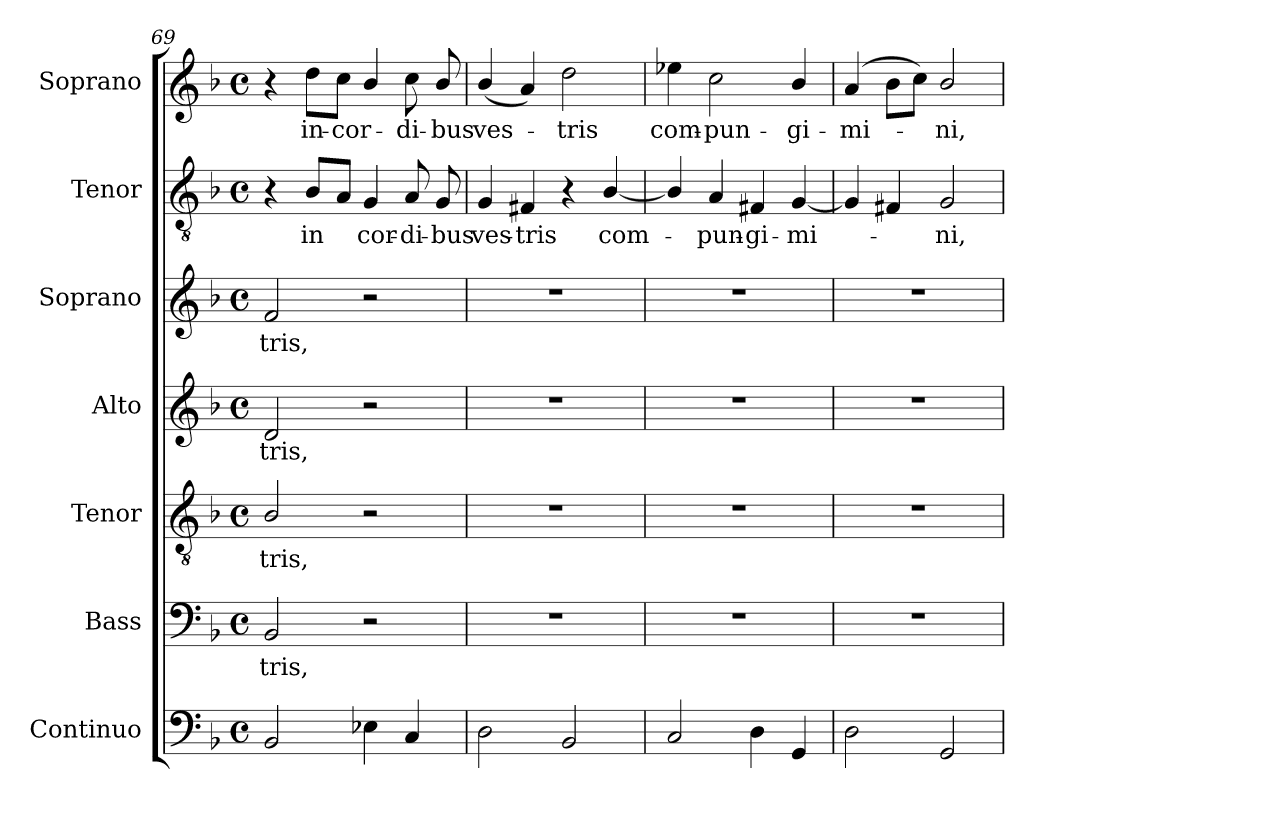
**kern	**kern	**text	**kern	**text	**kern	**text	**kern	**text	**kern	**text	**kern	**text
*part7	*part6	*part6	*part5	*part5	*part4	*part4	*part3	*part3	*part2	*part2	*part1	*part1
*staff7	*staff6	*staff6	*staff5	*staff5	*staff4	*staff4	*staff3	*staff3	*staff2	*staff2	*staff1	*staff1
*I"Continuo	*I"Bass	*	*I"Tenor	*	*I"Alto	*	*I"Soprano	*	*I"Tenor	*	*I"Soprano	*
*I'Cont.	*I'B.	*	*I'T.	*	*I'A.	*	*I'S.	*	*I'T.	*	*I'S.	*
*clefF4	*clefF4	*	*clefGv2	*	*clefG2	*	*clefG2	*	*clefGv2	*	*clefG2	*
*	*	*	*ITrd7c12	*	*	*	*	*	*ITrd7c12	*	*	*
*k[b-]	*k[b-]	*	*k[b-]	*	*k[b-]	*	*k[b-]	*	*k[b-]	*	*k[b-]	*
*F:	*F:	*	*F:	*	*F:	*	*F:	*	*F:	*	*F:	*
*M4/4	*M4/4	*	*M4/4	*	*M4/4	*	*M4/4	*	*M4/4	*	*M4/4	*
*met(c)	*met(c)	*	*met(c)	*	*met(c)	*	*met(c)	*	*met(c)	*	*met(c)	*
=69	=69	=69	=69	=69	=69	=69	=69	=69	=69	=69	=69	=69
!	!	!LO:LY:b:color=#000000	!	!	!	!	!	!	!	!	!	!
!	!	!	!	!LO:LY:b:color=#000000	!	!	!	!	!	!	!	!
!	!	!	!	!	!	!LO:LY:b:color=#000000	!	!	!	!	!	!
!	!	!	!	!	!	!	!	!LO:LY:b:color=#000000	!	!	!	!
2BB-i/	2BB-i/	-tris,	2BB-i/	-tris,	2di/	-tris,	2fi/	-tris,	4r	.	4r	.
!	!	!	!	!	!	!	!	!	!	!LO:LY:b:color=#000000	!	!
!	!	!	!	!	!	!	!	!	!	!	!	!LO:LY:b:color=#000000
.	.	.	.	.	.	.	.	.	8BB-i/L	in	8ddi\L	in-
!	!	!	!	!	!	!	!	!	!	!	!	!LO:LY:b:color=#000000
.	.	.	.	.	.	.	.	.	8AAi/J	.	8cci\J	-cor-
!	!	!	!	!	!	!	!	!	!	!LO:LY:b:color=#000000	!	!
4E-i\	2r	.	2r	.	2r	.	2r	.	4GGi/	cor-	4b-i/	.
!	!	!	!	!	!	!	!	!	!	!LO:LY:b:color=#000000	!	!
!	!	!	!	!	!	!	!	!	!	!	!	!LO:LY:b:color=#000000
4Ci/	.	.	.	.	.	.	.	.	8AAi/	-di-	8cci\	-di-
!	!	!	!	!	!	!	!	!	!	!LO:LY:b:color=#000000	!	!
!	!	!	!	!	!	!	!	!	!	!	!	!LO:LY:b:color=#000000
.	.	.	.	.	.	.	.	.	8GGi/	-bus	8b-i/	-bus
=70	=70	=70	=70	=70	=70	=70	=70	=70	=70	=70	=70	=70
!	!	!	!	!	!	!	!	!	!	!LO:LY:b:color=#000000	!	!
!	!	!	!	!	!	!	!	!	!	!	!	!LO:LY:b:color=#000000
2Di\	1r	.	1r	.	1r	.	1r	.	4GGi/	ves-	(4b-i/	ves-
!	!	!	!	!	!	!	!	!	!	!LO:LY:b:color=#000000	!	!
.	.	.	.	.	.	.	.	.	4FF#Xi/	-tris	4ai/)	.
!	!	!	!	!	!	!	!	!	!	!	!	!LO:LY:b:color=#000000
2BB-i/	.	.	.	.	.	.	.	.	4r	.	2ddi\	-tris
!	!	!	!	!	!	!	!	!	!	!LO:LY:b:color=#000000	!	!
.	.	.	.	.	.	.	.	.	[<4BB-i/	com-	.	.
=71	=71	=71	=71	=71	=71	=71	=71	=71	=71	=71	=71	=71
!	!	!	!	!	!	!	!	!	!	!	!	!LO:LY:b:color=#000000
2Ci/	1r	.	1r	.	1r	.	1r	.	4BB-i/]	.	4ee-Xi\	com-
!	!	!	!	!	!	!	!	!	!	!LO:LY:b:color=#000000	!	!
!	!	!	!	!	!	!	!	!	!	!	!	!LO:LY:b:color=#000000
.	.	.	.	.	.	.	.	.	4AAi/	-pun-	2cci\	-pun-
!	!	!	!	!	!	!	!	!	!	!LO:LY:b:color=#000000	!	!
4Di\	.	.	.	.	.	.	.	.	4FF#Xi/	-gi-	.	.
!	!	!	!	!	!	!	!	!	!	!LO:LY:b:color=#000000	!	!
!	!	!	!	!	!	!	!	!	!	!	!	!LO:LY:b:color=#000000
4GGi/	.	.	.	.	.	.	.	.	[<4GGi/	-mi-	4b-i/	-gi-
!!LO:LB:g=z
=72	=72	=72	=72	=72	=72	=72	=72	=72	=72	=72	=72	=72
!	!	!	!	!	!	!	!	!	!	!	!	!LO:LY:b:color=#000000
2Di\	1r	.	1r	.	1r	.	1r	.	4GGi/]	.	(4ai/	-mi-
.	.	.	.	.	.	.	.	.	4FF#Xi/	.	8b-i\L	.
.	.	.	.	.	.	.	.	.	.	.	8cci\J)	.
!	!	!	!	!	!	!	!	!	!	!LO:LY:b:color=#000000	!	!
!	!	!	!	!	!	!	!	!	!	!	!	!LO:LY:b:color=#000000
2GGi/	.	.	.	.	.	.	.	.	2GGi/	-ni,	2b-i/	-ni,
=	=	=	=	=	=	=	=	=	=	=	=	=
*-	*-	*-	*-	*-	*-	*-	*-	*-	*-	*-	*-	*-
